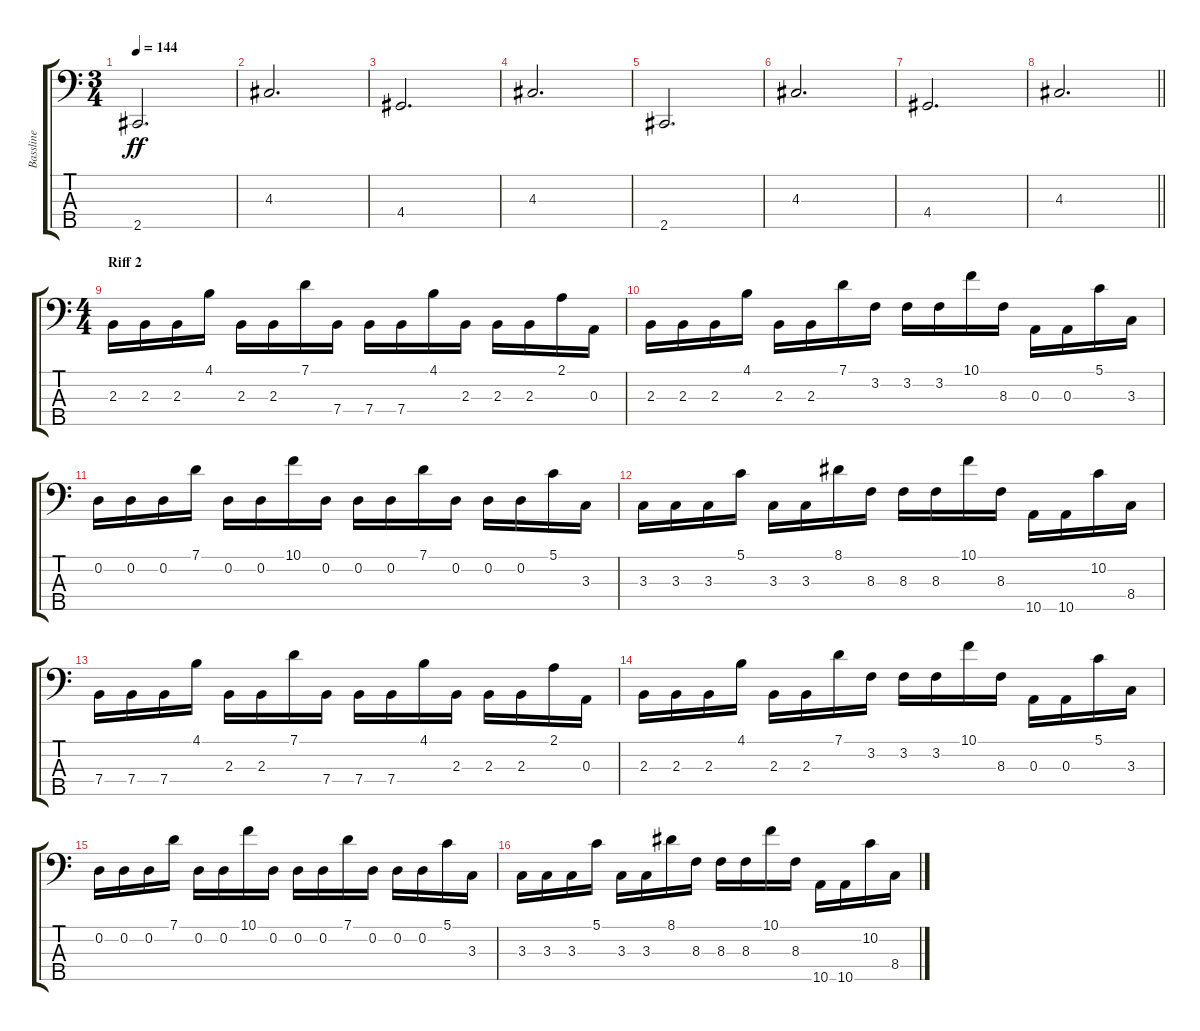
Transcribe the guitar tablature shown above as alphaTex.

\track ("Bassline" "Bassline") {instrument electricbassfinger}
\staff {score tabs}
\tuning (G2 D2 A1 E1 B0) {hide}
\ts (3 4)
\tempo 144
\clef f4
\ks c
2.5.2{d dy ff} |
4.3.2{d} |
4.4.2{d} |
4.3.2{d} |
2.5.2{d} |
4.3.2{d} |
4.4.2{d} |
\barLineRight lightlight
4.3.2{d} |
\ts (4 4)
\section ("" "Riff 2")
2.3.16 2.3.16 2.3.16 4.1.16 2.3.16 2.3.16 7.1.16 7.4.16 7.4.16 7.4.16 4.1.16 2.3.16 2.3.16 2.3.16 2.1.16 0.3.16 |
2.3.16 2.3.16 2.3.16 4.1.16 2.3.16 2.3.16 7.1.16 3.2.16 3.2.16 3.2.16 10.1.16 8.3.16 0.3.16 0.3.16 5.1.16 3.3.16 |
0.2.16 0.2.16 0.2.16 7.1.16 0.2.16 0.2.16 10.1.16 0.2.16 0.2.16 0.2.16 7.1.16 0.2.16 0.2.16 0.2.16 5.1.16 3.3.16 |
3.3.16 3.3.16 3.3.16 5.1.16 3.3.16 3.3.16 8.1.16 8.3.16 8.3.16 8.3.16 10.1.16 8.3.16 10.5.16 10.5.16 10.2.16 8.4.16 |
7.4.16 7.4.16 7.4.16 4.1.16 2.3.16 2.3.16 7.1.16 7.4.16 7.4.16 7.4.16 4.1.16 2.3.16 2.3.16 2.3.16 2.1.16 0.3.16 |
2.3.16 2.3.16 2.3.16 4.1.16 2.3.16 2.3.16 7.1.16 3.2.16 3.2.16 3.2.16 10.1.16 8.3.16 0.3.16 0.3.16 5.1.16 3.3.16 |
0.2.16 0.2.16 0.2.16 7.1.16 0.2.16 0.2.16 10.1.16 0.2.16 0.2.16 0.2.16 7.1.16 0.2.16 0.2.16 0.2.16 5.1.16 3.3.16 |
3.3.16 3.3.16 3.3.16 5.1.16 3.3.16 3.3.16 8.1.16 8.3.16 8.3.16 8.3.16 10.1.16 8.3.16 10.5.16 10.5.16 10.2.16 8.4.16
